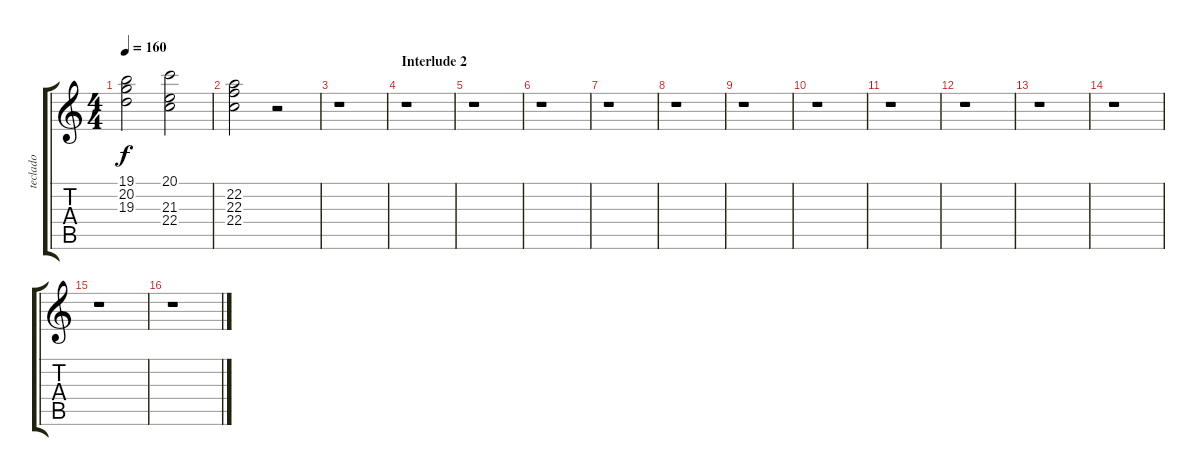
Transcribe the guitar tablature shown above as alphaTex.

\track ("teclado" "teclado") {instrument stringensemble1}
\staff {score tabs}
\tuning (E4 B3 G3 D3 A2 E2) {hide}
\ts (4 4)
\tempo 160
\clef g2
\ks c
(19.1 20.2 19.3).2{dy f} (20.1 21.3 22.4).2 |
(22.2 22.3 22.4).2 r.2 |
r.1 |
\section ("" "Interlude 2")
r.1 |
r.1 |
r.1 |
r.1 |
r.1 |
r.1 |
r.1 |
r.1 |
r.1 |
r.1 |
r.1 |
r.1 |
r.1
